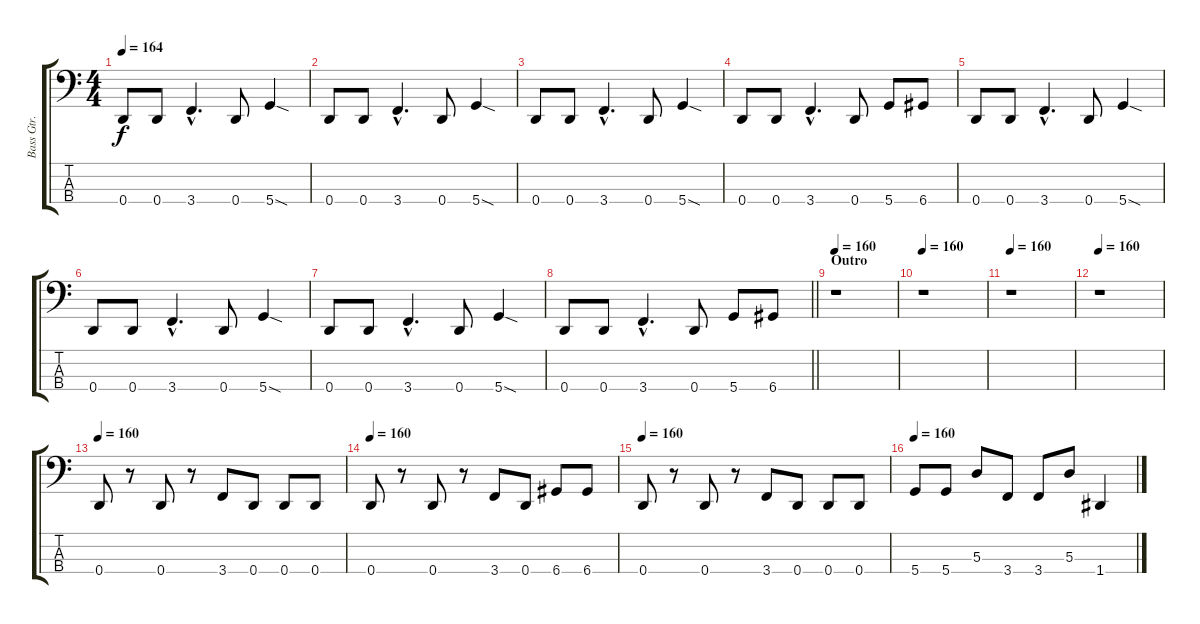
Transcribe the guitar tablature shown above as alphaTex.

\track ("Bass Gtr." "Bass Gtr.") {instrument electricbasspick}
\staff {score tabs}
\tuning (G2 D2 A1 D1) {hide}
\ts (4 4)
\tempo 164
\clef f4
\ks c
0.4.8{dy f} 0.4.8 3.4{hac}.4{d} 0.4.8 5.4{sod}.4 |
0.4.8 0.4.8 3.4{hac}.4{d} 0.4.8 5.4{sod}.4 |
0.4.8 0.4.8 3.4{hac}.4{d} 0.4.8 5.4{sod}.4 |
0.4.8 0.4.8 3.4{hac}.4{d} 0.4.8 5.4.8 6.4.8 |
0.4.8 0.4.8 3.4{hac}.4{d} 0.4.8 5.4{sod}.4 |
0.4.8 0.4.8 3.4{hac}.4{d} 0.4.8 5.4{sod}.4 |
0.4.8 0.4.8 3.4{hac}.4{d} 0.4.8 5.4{sod}.4 |
\barLineRight lightlight
0.4.8 0.4.8 3.4{hac}.4{d} 0.4.8 5.4.8 6.4.8 |
\section ("" "Outro")
\tempo 160
r.1 |
\tempo 160
r.1 |
\tempo 160
r.1 |
\tempo 160
r.1 |
\tempo 160
0.4.8 r.8 0.4.8 r.8 3.4.8 0.4.8 0.4.8 0.4.8 |
\tempo 160
0.4.8 r.8 0.4.8 r.8 3.4.8 0.4.8 6.4.8 6.4.8 |
\tempo 160
0.4.8 r.8 0.4.8 r.8 3.4.8 0.4.8 0.4.8 0.4.8 |
\tempo 160
5.4.8 5.4.8 5.3.8 3.4.8 3.4.8 5.3.8 1.4.4
